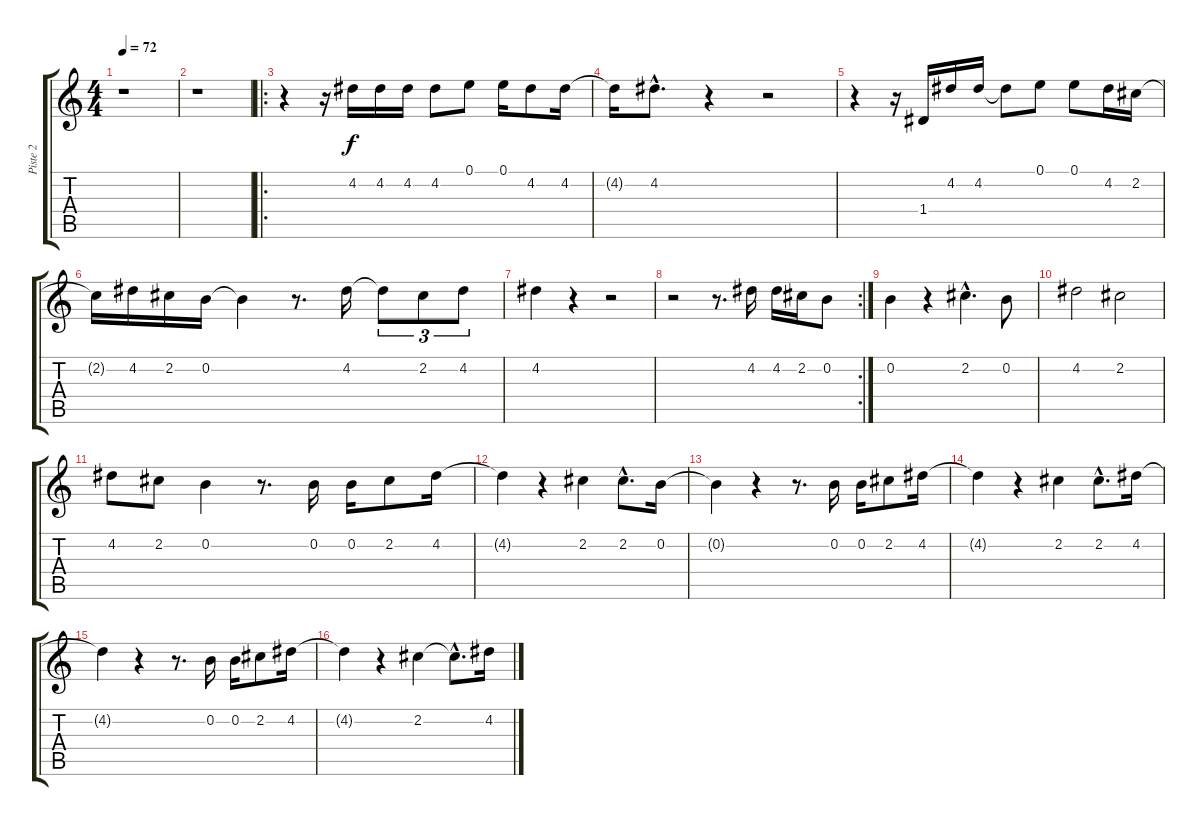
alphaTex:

\track ("Piste 2" "Piste 2") {instrument distortionguitar}
\staff {score tabs}
\tuning (E4 B3 G3 D3 A2 E2) {hide}
\ts (4 4)
\tempo 72
\clef g2
\ks c
r.1{dy f instrument distortionguitar} |
r.1 |
\ro
r.4 r.16 4.2.16 4.2.16 4.2.16 4.2.8 0.1.8 0.1.16 4.2.8 4.2.16 |
4.2{t}.16 4.2{hac}.8{d} r.4 r.2 |
r.4 r.16 1.4.16 4.2.16 4.2.16 4.2{t}.8 0.1.8 0.1.8 4.2.16 2.2.16 |
2.2{t}.16 4.2.16 2.2.16 0.2.16 0.2{t}.4 r.8{d} 4.2.16 4.2{t}.8{tu (3 2)} 2.2.8{tu (3 2)} 4.2.8{tu (3 2)} |
4.2.4 r.4 r.2 |
\rc 2
r.2 r.8{d} 4.2.16 4.2.16 2.2.16 0.2.8 |
0.2.4 r.4 2.2{hac}.4{d} 0.2.8 |
4.2.2 2.2.2 |
4.2.8 2.2.8 0.2.4 r.8{d} 0.2.16 0.2.16 2.2.8 4.2.16 |
4.2{t}.4 r.4 2.2.4 2.2{hac}.8{d} 0.2.16 |
0.2{t}.4 r.4 r.8{d} 0.2.16 0.2.16 2.2.8 4.2.16 |
4.2{t}.4 r.4 2.2.4 2.2{hac}.8{d} 4.2.16 |
4.2{t}.4 r.4 r.8{d} 0.2.16 0.2.16 2.2.8 4.2.16 |
4.2{t}.4 r.4 2.2.4 2.2{hac t}.8{d} 4.2.16
